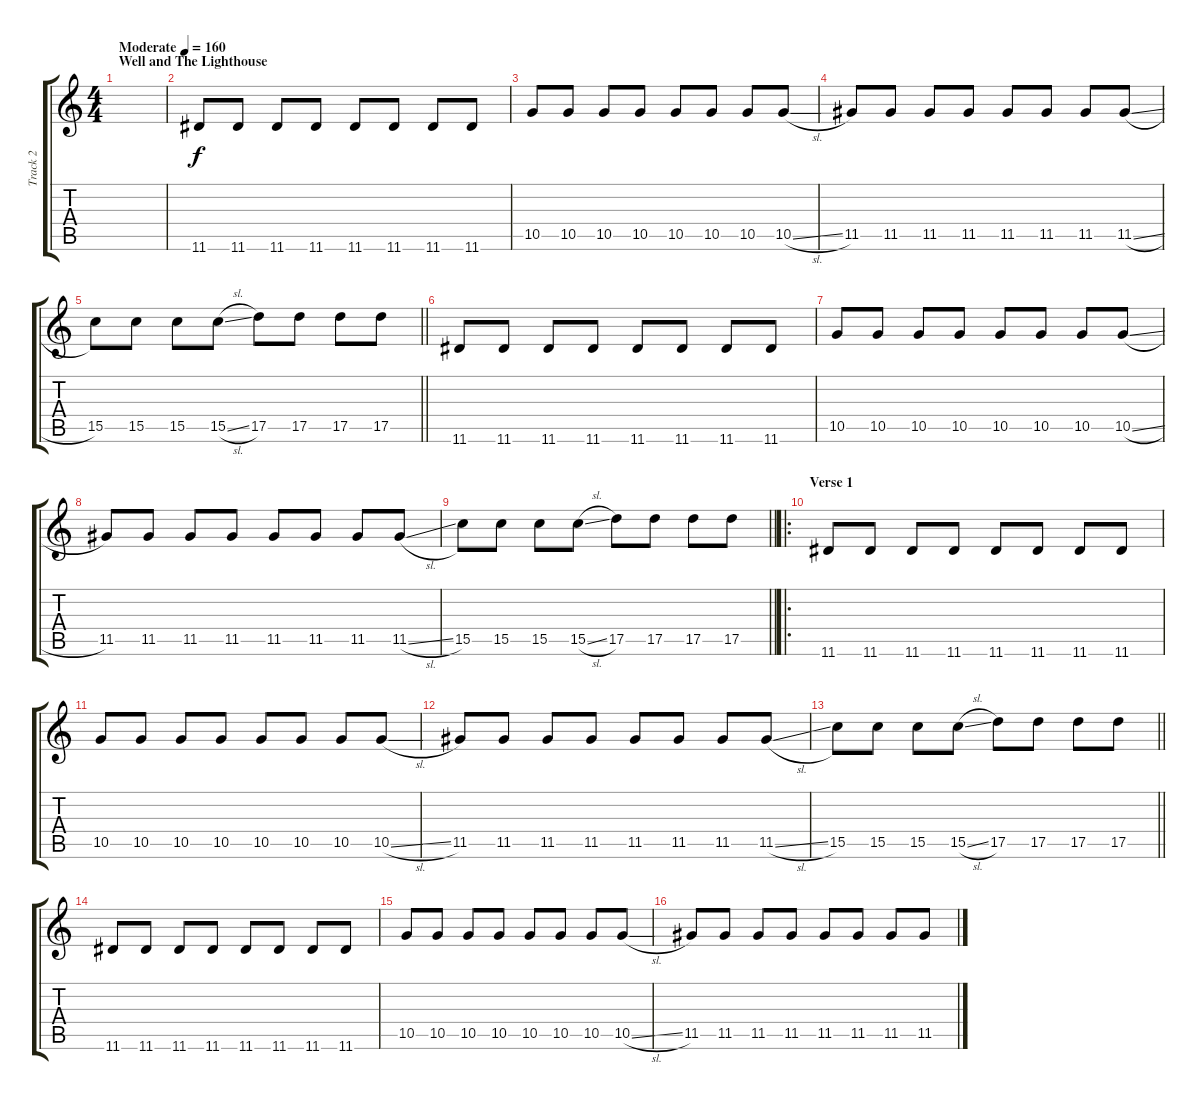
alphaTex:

\track ("Track 2" "Track 2") {instrument overdrivenguitar}
\staff {score tabs}
\tuning (E4 B3 G3 D3 A2 E2) {hide}
\ts (4 4)
\section ("" "Well and The Lighthouse")
\tempo (160 "Moderate")
\clef g2
\ks c
|
11.6.8 11.6.8 11.6.8 11.6.8 11.6.8 11.6.8 11.6.8 11.6.8 |
10.5.8 10.5.8 10.5.8 10.5.8 10.5.8 10.5.8 10.5.8 10.5{sl}.8 |
11.5.8 11.5.8 11.5.8 11.5.8 11.5.8 11.5.8 11.5.8 11.5{sl}.8 |
\barLineRight lightlight
15.5.8 15.5.8 15.5.8 15.5{sl}.8 17.5.8 17.5.8 17.5.8 17.5.8 |
11.6.8 11.6.8 11.6.8 11.6.8 11.6.8 11.6.8 11.6.8 11.6.8 |
10.5.8 10.5.8 10.5.8 10.5.8 10.5.8 10.5.8 10.5.8 10.5{sl}.8 |
11.5.8 11.5.8 11.5.8 11.5.8 11.5.8 11.5.8 11.5.8 11.5{sl}.8 |
\barLineRight lightlight
15.5.8 15.5.8 15.5.8 15.5{sl}.8 17.5.8 17.5.8 17.5.8 17.5.8 |
\ro
\section ("" "Verse 1")
11.6.8 11.6.8 11.6.8 11.6.8 11.6.8 11.6.8 11.6.8 11.6.8 |
10.5.8 10.5.8 10.5.8 10.5.8 10.5.8 10.5.8 10.5.8 10.5{sl}.8 |
11.5.8 11.5.8 11.5.8 11.5.8 11.5.8 11.5.8 11.5.8 11.5{sl}.8 |
\barLineRight lightlight
15.5.8 15.5.8 15.5.8 15.5{sl}.8 17.5.8 17.5.8 17.5.8 17.5.8 |
11.6.8 11.6.8 11.6.8 11.6.8 11.6.8 11.6.8 11.6.8 11.6.8 |
10.5.8 10.5.8 10.5.8 10.5.8 10.5.8 10.5.8 10.5.8 10.5{sl}.8 |
11.5.8 11.5.8 11.5.8 11.5.8 11.5.8 11.5.8 11.5.8 11.5{sl}.8
